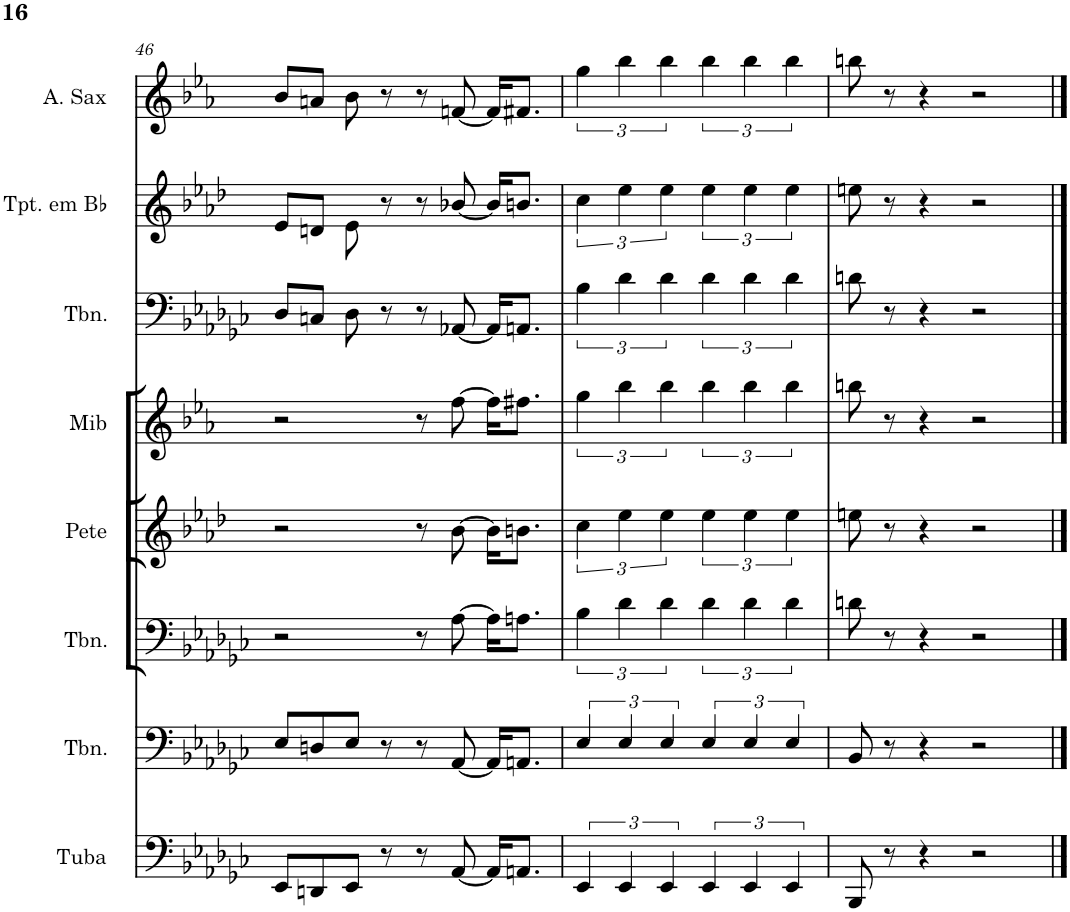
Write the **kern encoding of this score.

**kern	**kern	**kern	**kern	**kern	**kern	**kern	**kern
*part8	*part7	*part6	*part5	*part4	*part3	*part2	*part1
*staff8	*staff7	*staff6	*staff5	*staff4	*staff3	*staff2	*staff1
*I"Tuba	*I"Trombone	*I"Trombone	*I"Pete Pergunta	*I"Mib Resposta	*I"Trombone	*I"Trompete em Bb	*I"Saxofone Alto
*I'Tuba	*I'Tbn.	*I'Tbn.	*I'Pete	*I'Mib	*I'Tbn.	*I'Tpt. em Bb	*
!!LO:PB:g=z
*clefF4	*clefF4	*clefF4	*clefG2	*clefG2	*clefF4	*clefG2	*clefG2
*	*	*	*Trd1c2	*Trd5c9	*	*Trd1c2	*Trd5c9
*k[b-e-a-d-g-c-]	*k[b-e-a-d-g-c-]	*k[b-e-a-d-g-c-]	*k[b-e-a-d-]	*k[b-e-a-]	*k[b-e-a-d-g-c-]	*k[b-e-a-d-]	*k[b-e-a-]
*e-:	*e-:	*e-:	*f:	*c:	*e-:	*f:	*c:
*M4/4	*M4/4	*M4/4	*M4/4	*M4/4	*M4/4	*M4/4	*M4/4
=46	=46	=46	=46	=46	=46	=46	=46
8EE-/L	8E-/L	2r	2r	2r	8D-/L	8e-/L	8b-/L
8DDn/	8Dn/	.	.	.	8Cn/J	8dn/J	8an/J
8EE-/J	8E-/J	.	.	.	8D-\	8e-\	8b-\
8r	8r	.	.	.	8r	8r	8r
8r	8r	8r	8r	8r	8r	8r	8r
[8AA-/	[8AA-/	[8A-\	[8b-\	[8ff\	[8AA-X/	[8b-X/	[8fn/
16AA-/KL]	16AA-/KL]	16A-\KL]	16b-\KL]	16ff\KL]	16AA-/KL]	16b-/KL]	16f/KL]
8.AAn/J	8.AAn/J	8.An\J	8.bn\J	8.ff#X\J	8.AAn/J	8.bn/J	8.f#X/J
=47	=47	=47	=47	=47	=47	=47	=47
6EE-/	6E-/	6B-\	6cc\	6gg\	6B-\	6cc\	6gg\
6EE-/	6E-/	6d-\	6ee-\	6bb-\	6d-\	6ee-\	6bb-\
6EE-/	6E-/	6d-\	6ee-\	6bb-\	6d-\	6ee-\	6bb-\
6EE-/	6E-/	6d-\	6ee-\	6bb-\	6d-\	6ee-\	6bb-\
6EE-/	6E-/	6d-\	6ee-\	6bb-\	6d-\	6ee-\	6bb-\
6EE-/	6E-/	6d-\	6ee-\	6bb-\	6d-\	6ee-\	6bb-\
=48	=48	=48	=48	=48	=48	=48	=48
8BBB-/	8BB-/	8dn\	8een\	8bbn\	8dn\	8een\	8bbn\
8r	8r	8r	8r	8r	8r	8r	8r
4r	4r	4r	4r	4r	4r	4r	4r
2r	2r	2r	2r	2r	2r	2r	2r
==	==	==	==	==	==	==	==
*-	*-	*-	*-	*-	*-	*-	*-
